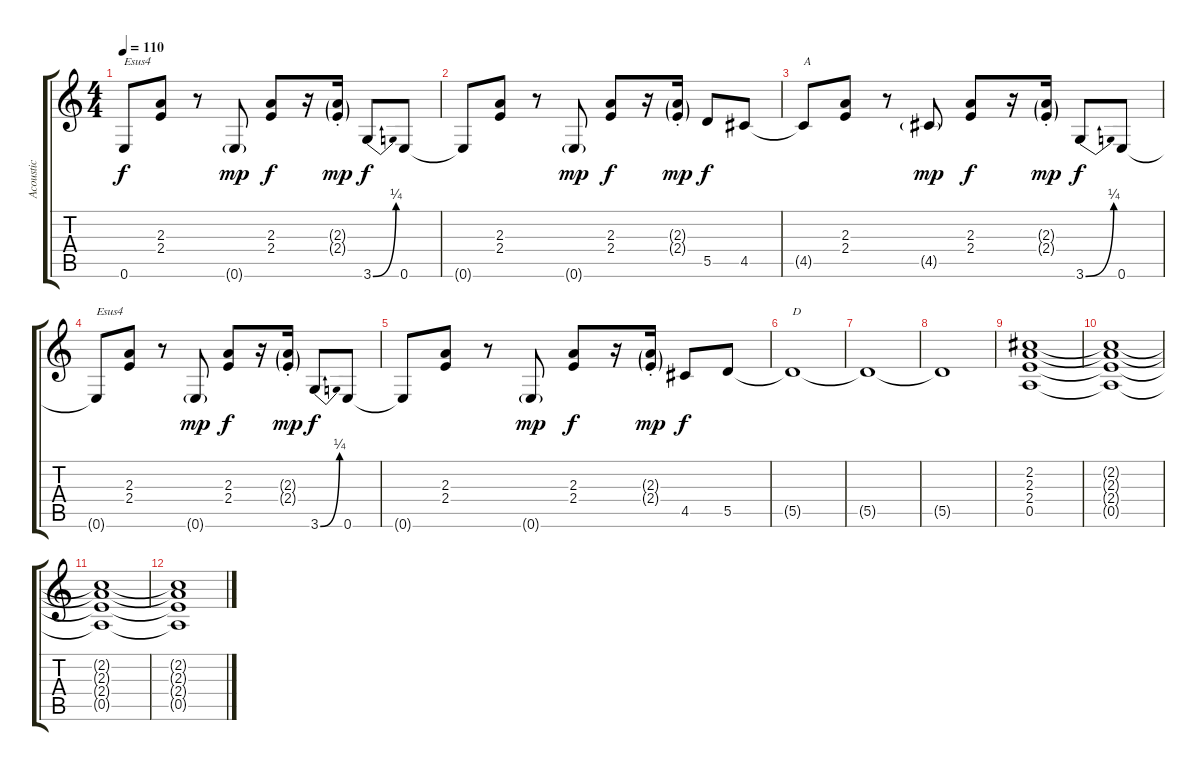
\track ("Acoustic" "Acoustic") {instrument acousticguitarsteel}
\staff {score tabs}
\tuning (E4 B3 G3 D3 A2 E2) {hide}
\ts (4 4)
\tempo 110
\clef g2
\ks c
0.6{t}.8{txt "Esus4" dy f} (2.3 2.4).8 r.8 0.6{g}.8{dy mp} (2.3 2.4).8{dy f} r.16 (2.3{g st} 2.4{g st}).16{dy mp} 3.6{be (bend 0 0 60 1)}.8{dy f} 0.6.8 |
0.6{t}.8 (2.3 2.4).8 r.8 0.6{g}.8{dy mp} (2.3 2.4).8{dy f} r.16 (2.3{g st} 2.4{g st}).16{dy mp} 5.5.8{dy f} 4.5.8 |
4.5{t}.8{txt "A"} (2.3 2.4).8 r.8 4.5{g}.8{dy mp} (2.3 2.4).8{dy f} r.16 (2.3{g st} 2.4{g st}).16{dy mp} 3.6{be (bend 0 0 60 1)}.8{dy f} 0.6.8 |
0.6{t}.8{txt "Esus4"} (2.3 2.4).8 r.8 0.6{g}.8{dy mp} (2.3 2.4).8{dy f} r.16 (2.3{g st} 2.4{g st}).16{dy mp} 3.6{be (bend 0 0 60 1)}.8{dy f} 0.6.8 |
0.6{t}.8 (2.3 2.4).8 r.8 0.6{g}.8{dy mp} (2.3 2.4).8{dy f} r.16 (2.3{g st} 2.4{g st}).16{dy mp} 4.5.8{dy f} 5.5.8 |
5.5{t}.1{txt "D"} |
5.5{t}.1 |
5.5{t}.1 |
(2.2 2.3 2.4 0.5).1 |
(2.2{t} 2.3{t} 2.4{t} 0.5{t}).1 |
(2.2{t} 2.3{t} 2.4{t} 0.5{t}).1 |
(2.2{t} 2.3{t} 2.4{t} 0.5{t}).1
